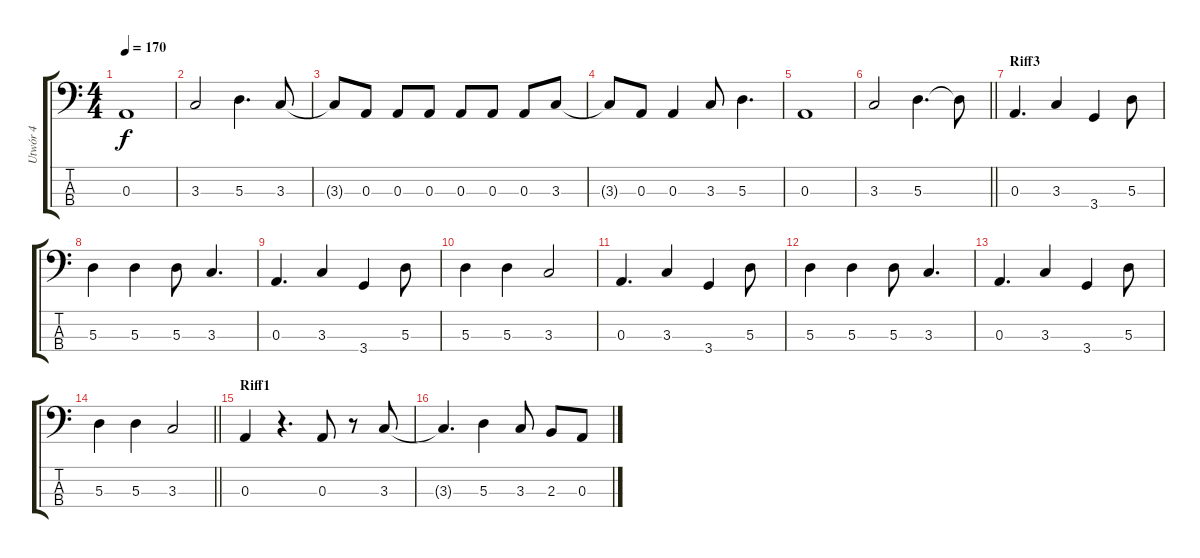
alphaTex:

\track ("Utwór 4" "Utwór 4") {instrument electricbassfinger}
\staff {score tabs}
\tuning (G2 D2 A1 E1) {hide}
\ts (4 4)
\tempo 170
\clef f4
\ks c
0.3.1{dy f} |
3.3.2 5.3.4{d} 3.3.8 |
3.3{t}.8 0.3.8 0.3.8 0.3.8 0.3.8 0.3.8 0.3.8 3.3.8 |
3.3{t}.8 0.3.8 0.3.4 3.3.8 5.3.4{d} |
0.3.1 |
\barLineRight lightlight
3.3.2 5.3.4{d} 5.3{t}.8 |
\section ("" "Riff3")
0.3.4{d} 3.3.4 3.4.4 5.3.8 |
5.3.4 5.3.4 5.3.8 3.3.4{d} |
0.3.4{d} 3.3.4 3.4.4 5.3.8 |
5.3.4 5.3.4 3.3.2 |
0.3.4{d} 3.3.4 3.4.4 5.3.8 |
5.3.4 5.3.4 5.3.8 3.3.4{d} |
0.3.4{d} 3.3.4 3.4.4 5.3.8 |
\barLineRight lightlight
5.3.4 5.3.4 3.3.2 |
\section ("" "Riff1")
0.3.4 r.4{d} 0.3.8 r.8 3.3.8 |
3.3{t}.4{d} 5.3.4 3.3.8 2.3.8 0.3.8
